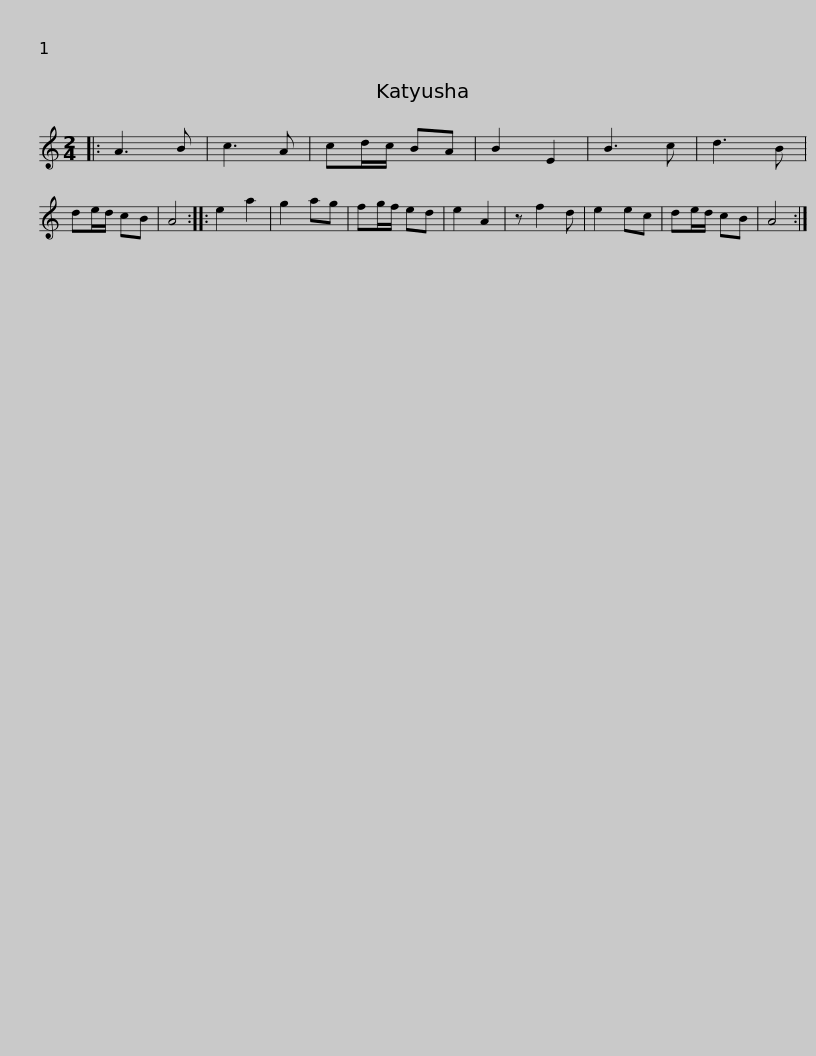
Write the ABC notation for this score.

X:1
L:1/8
M:2/4
I:linebreak $
K:C
V:1 treble
V:1
|: A3 B | c3 A | cd/c/ BA | B2 E2 | B3 c | %5
 d3 B | de/d/ cB | A4 :: e2 a2 | g2 ag | %10
 fg/f/ ed | e2 A2 | z f2 d |$ e2 ec | de/d/ cB | %15
 A4 :| %16
